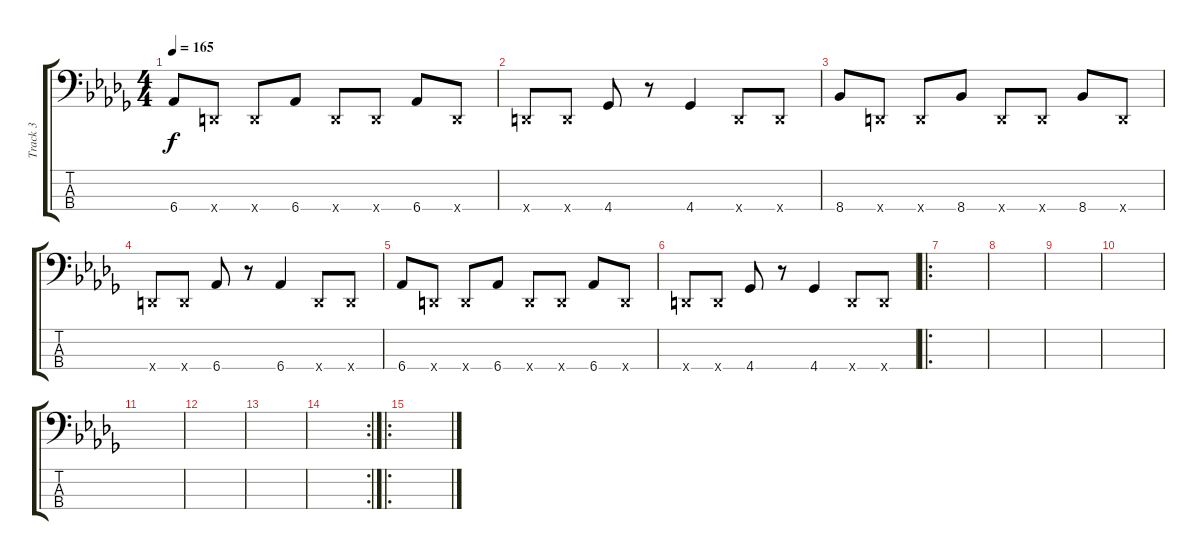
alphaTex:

\track ("Track 3" "Track 3") {instrument electricbassfinger}
\staff {score tabs}
\tuning (G2 D2 A1 D1) {hide}
\ts (4 4)
\tempo 165
\clef f4
\ks db
6.4.8{dy f} 0.4{x}.8 0.4{x}.8 6.4.8 0.4{x}.8 0.4{x}.8 6.4.8 0.4{x}.8 |
0.4{x}.8 0.4{x}.8 4.4.8 r.8 4.4.4 0.4{x}.8 0.4{x}.8 |
8.4.8 0.4{x}.8 0.4{x}.8 8.4.8 0.4{x}.8 0.4{x}.8 8.4.8 0.4{x}.8 |
0.4{x}.8 0.4{x}.8 6.4.8 r.8 6.4.4 0.4{x}.8 0.4{x}.8 |
6.4.8 0.4{x}.8 0.4{x}.8 6.4.8 0.4{x}.8 0.4{x}.8 6.4.8 0.4{x}.8 |
0.4{x}.8 0.4{x}.8 4.4.8 r.8 4.4.4 0.4{x}.8 0.4{x}.8 |
\ro
|
|
|
|
|
|
|
\rc 2
|
\ro
